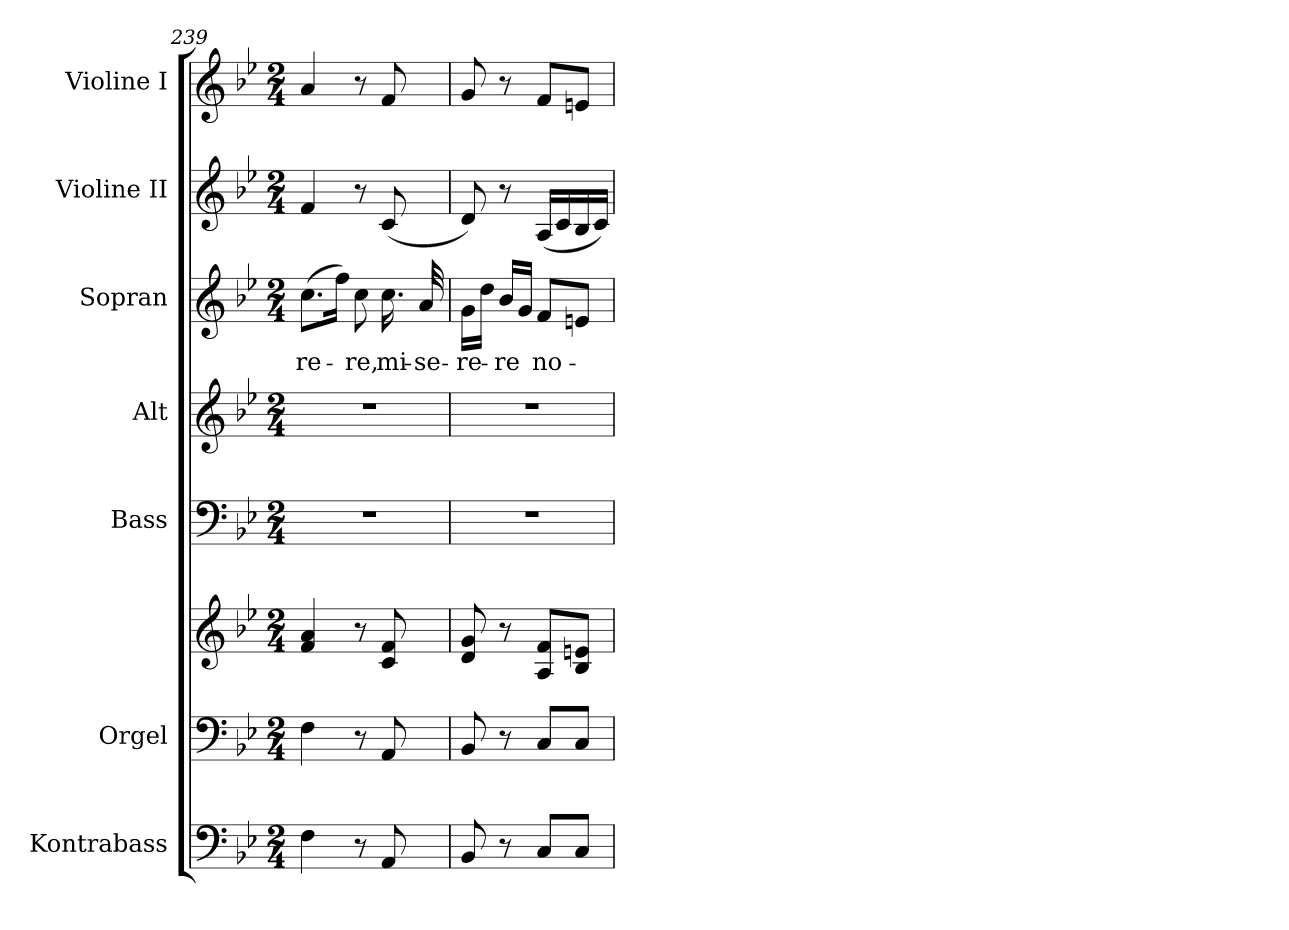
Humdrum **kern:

**kern	**kern	**kern	**kern	**kern	**kern	**text	**kern	**kern
*part7	*part6	*part6	*part5	*part4	*part3	*part3	*part2	*part1
*staff8	*staff7	*staff6	*staff5	*staff4	*staff3	*staff3	*staff2	*staff1
*I"Kontrabass	*I"Orgel	*	*I"Bass	*I"Alt	*I"Sopran	*	*I"Violine II	*I"Violine I
*I'Kb.	*I'Org.	*	*I'B	*I'A	*I'S	*	*I'Vl. II	*I'Vl. I
*clefF4	*clefF4	*clefG2	*clefF4	*clefG2	*clefG2	*	*clefG2	*clefG2
*ITrd7c12	*	*	*	*	*	*	*	*
*k[b-e-]	*k[b-e-]	*k[b-e-]	*k[b-e-]	*k[b-e-]	*k[b-e-]	*	*k[b-e-]	*k[b-e-]
*B-:	*B-:	*B-:	*B-:	*B-:	*B-:	*	*B-:	*B-:
*M2/4	*M2/4	*M2/4	*M2/4	*M2/4	*M2/4	*	*M2/4	*M2/4
=239	=239	=239	=239	=239	=239	=239	=239	=239
!	!	!	!	!	!	!LO:LY:b	!	!
4FF\	4F\	4f/ 4a/	2r	2r	(>8.cc\L	-re-	4f/	4a/
.	.	.	.	.	16ff\Jk)	.	.	.
!	!	!	!	!	!	!LO:LY:b	!	!
8r	8r	8r	.	.	8cc\	-re,	8r	8r
!	!	!	!	!	!	!LO:LY:b	!	!
8AAA/	8AA/	8c/ 8f/	.	.	16.cc\	mi-	(<8c/	8f/
!	!	!	!	!	!	!LO:LY:b	!	!
.	.	.	.	.	32a/	-se-	.	.
=240	=240	=240	=240	=240	=240	=240	=240	=240
!	!	!	!	!	!	!LO:LY:b	!	!
8BBB-/	8BB-/	8d/ 8g/	2r	2r	16g\LL	-re-	8d/)	8g/
.	.	.	.	.	16dd\JJ	.	.	.
!	!	!	!	!	!	!LO:LY:b	!	!
8r	8r	8r	.	.	16b-/LL	-re	8r	8r
.	.	.	.	.	16g/JJ	.	.	.
!	!	!	!	!	!	!LO:LY:b	!	!
8CC/L	8C/L	8A/ 8f/L	.	.	8f/L	no-	(<16A/LL	8f/L
.	.	.	.	.	.	.	16c/	.
8CC/J	8C/J	8B-/ 8en/J	.	.	8en/J	.	16B-/	8en/J
.	.	.	.	.	.	.	16c/JJ)	.
=	=	=	=	=	=	=	=	=
*-	*-	*-	*-	*-	*-	*-	*-	*-
